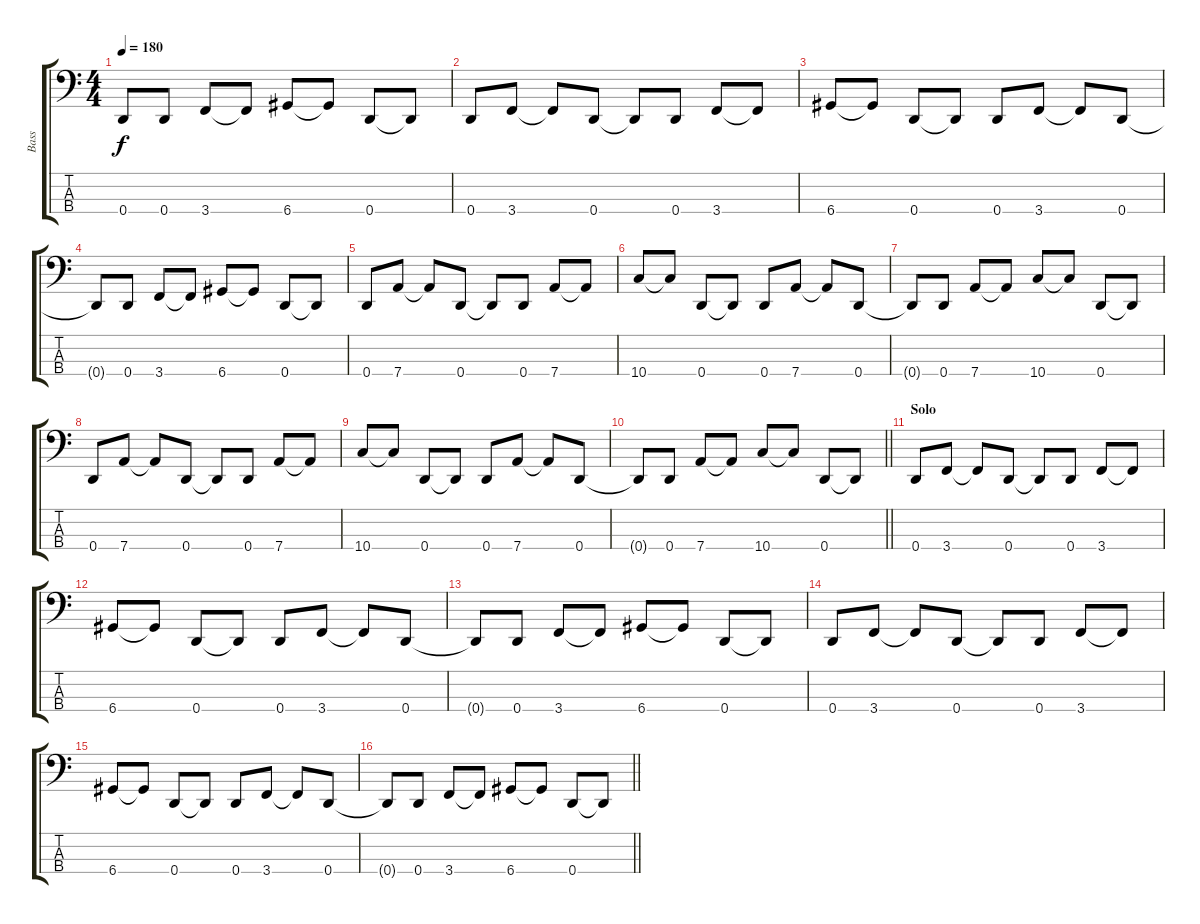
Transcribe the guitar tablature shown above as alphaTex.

\track ("Bass" "Bass") {instrument electricbasspick}
\staff {score tabs}
\tuning (G2 D2 A1 D1) {hide}
\ts (4 4)
\tempo 180
\clef f4
\ks c
0.4{t}.8{dy f} 0.4.8 3.4.8 3.4{t}.8 6.4.8 6.4{t}.8 0.4.8 0.4{t}.8 |
0.4.8 3.4.8 3.4{t}.8 0.4.8 0.4{t}.8 0.4.8 3.4.8 3.4{t}.8 |
6.4.8 6.4{t}.8 0.4.8 0.4{t}.8 0.4.8 3.4.8 3.4{t}.8 0.4.8 |
0.4{t}.8 0.4.8 3.4.8 3.4{t}.8 6.4.8 6.4{t}.8 0.4.8 0.4{t}.8 |
0.4.8 7.4.8 7.4{t}.8 0.4.8 0.4{t}.8 0.4.8 7.4.8 7.4{t}.8 |
10.4.8 10.4{t}.8 0.4.8 0.4{t}.8 0.4.8 7.4.8 7.4{t}.8 0.4.8 |
0.4{t}.8 0.4.8 7.4.8 7.4{t}.8 10.4.8 10.4{t}.8 0.4.8 0.4{t}.8 |
0.4.8 7.4.8 7.4{t}.8 0.4.8 0.4{t}.8 0.4.8 7.4.8 7.4{t}.8 |
10.4.8 10.4{t}.8 0.4.8 0.4{t}.8 0.4.8 7.4.8 7.4{t}.8 0.4.8 |
\barLineRight lightlight
0.4{t}.8 0.4.8 7.4.8 7.4{t}.8 10.4.8 10.4{t}.8 0.4.8 0.4{t}.8 |
\section ("" "Solo")
0.4.8 3.4.8 3.4{t}.8 0.4.8 0.4{t}.8 0.4.8 3.4.8 3.4{t}.8 |
6.4.8 6.4{t}.8 0.4.8 0.4{t}.8 0.4.8 3.4.8 3.4{t}.8 0.4.8 |
0.4{t}.8 0.4.8 3.4.8 3.4{t}.8 6.4.8 6.4{t}.8 0.4.8 0.4{t}.8 |
0.4.8 3.4.8 3.4{t}.8 0.4.8 0.4{t}.8 0.4.8 3.4.8 3.4{t}.8 |
6.4.8 6.4{t}.8 0.4.8 0.4{t}.8 0.4.8 3.4.8 3.4{t}.8 0.4.8 |
\barLineRight lightlight
0.4{t}.8 0.4.8 3.4.8 3.4{t}.8 6.4.8 6.4{t}.8 0.4.8 0.4{t}.8
